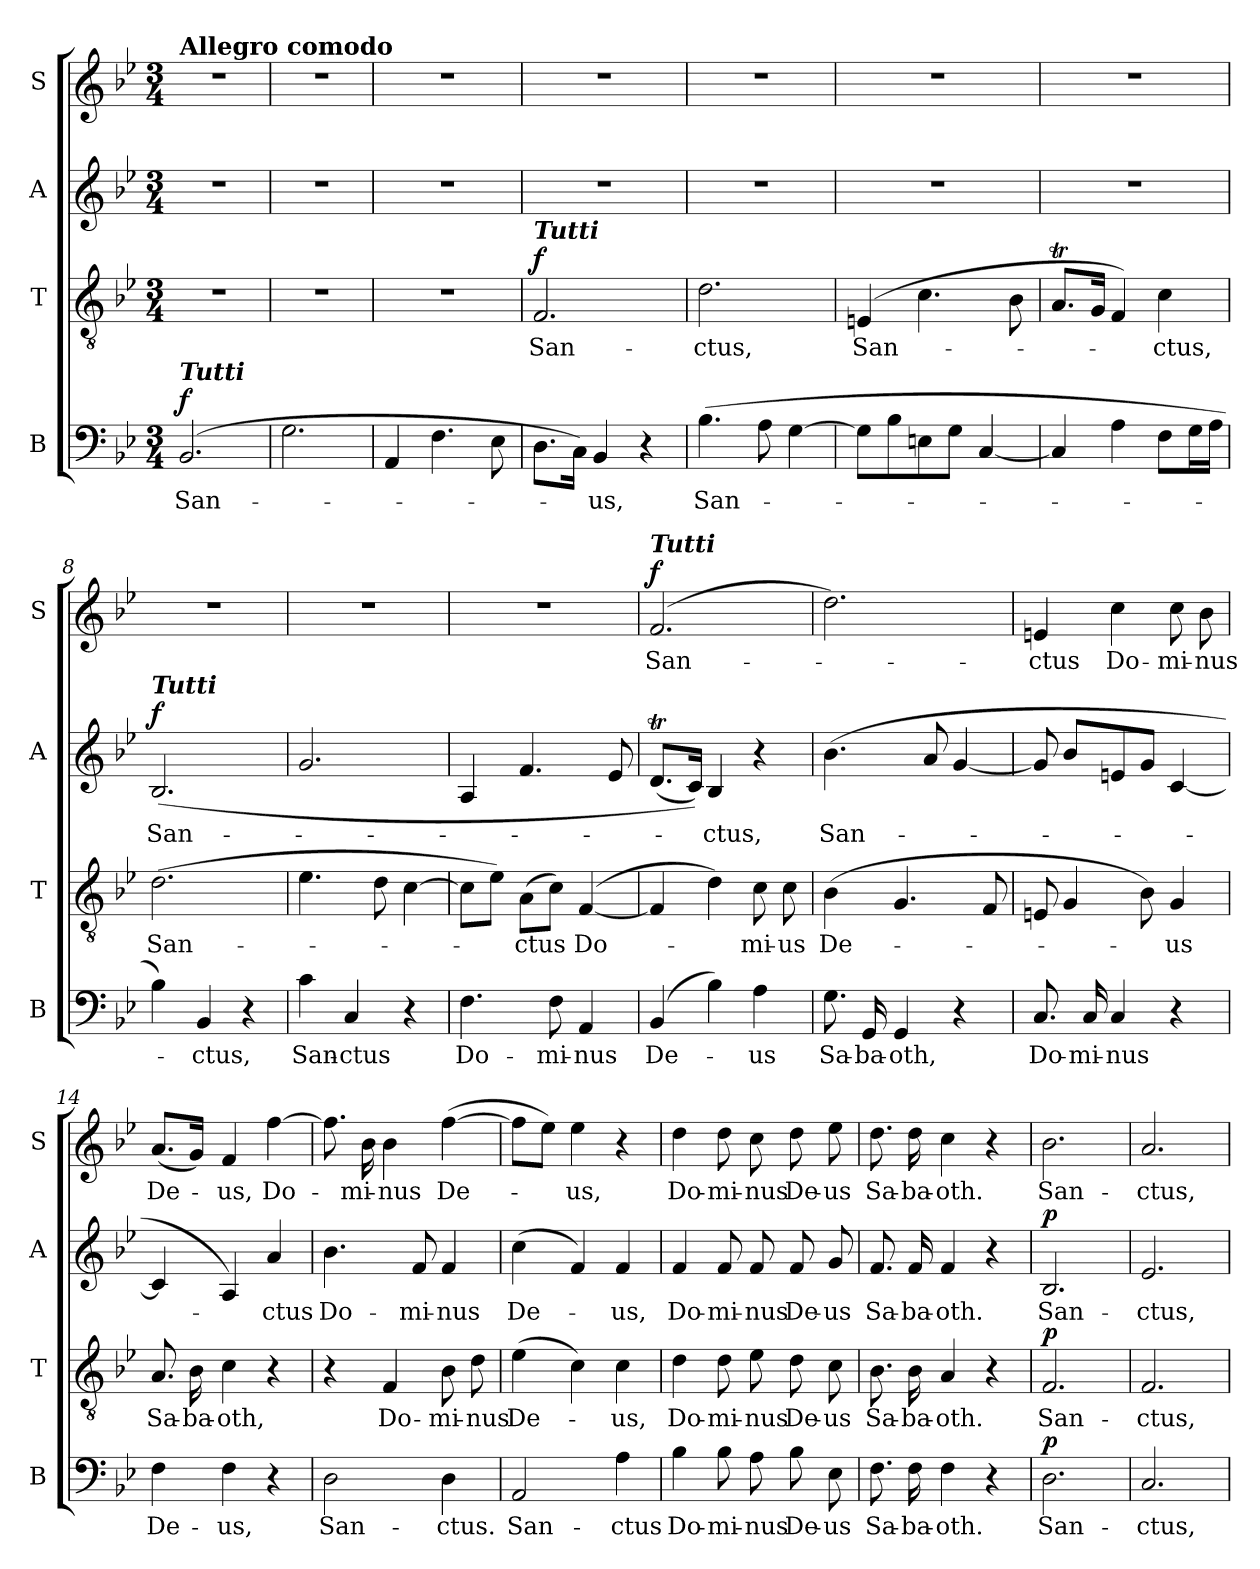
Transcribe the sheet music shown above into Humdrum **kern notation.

**kern	**text	**dynam	**kern	**text	**dynam	**kern	**text	**dynam	**kern	**text	**dynam
*part4	*part4	*part4	*part3	*part3	*part3	*part2	*part2	*part2	*part1	*part1	*part1
*staff4	*staff4	*staff4	*staff3	*staff3	*staff3	*staff2	*staff2	*staff2	*staff1	*staff1	*staff1
*I"B	*	*	*I"T	*	*	*I"A	*	*	*I"S	*	*
*I'B	*	*	*I'T	*	*	*I'A	*	*	*I'S	*	*
*clefF4	*	*	*clefGv2	*	*	*clefG2	*	*	*clefG2	*	*
*k[b-e-]	*	*	*k[b-e-]	*	*	*k[b-e-]	*	*	*k[b-e-]	*	*
*M3/4	*	*	*M3/4	*	*	*M3/4	*	*	*M3/4	*	*
*MM60	*	*	*MM60	*	*	*MM60	*	*	*MM60	*	*
=1	=1	=1	=1	=1	=1	=1	=1	=1	=1	=1	=1
!	!	!	!	!	!	!	!	!	!LO:TX:a:B:t=Allegro comodo	!	!
!LO:TX:a:Bi:t=Tutti	!	!	!	!	!	!	!	!	!	!	!
!	!LO:LY:b	!LO:DY:b	!	!	!	!	!	!	!	!	!
(2.BB-/	San-	f	2.r	.	.	2.r	.	.	2.r	.	.
=2	=2	=2	=2	=2	=2	=2	=2	=2	=2	=2	=2
2.G\	.	.	2.r	.	.	2.r	.	.	2.r	.	.
=3	=3	=3	=3	=3	=3	=3	=3	=3	=3	=3	=3
4AA/	.	.	2.r	.	.	2.r	.	.	2.r	.	.
4.F\	.	.	.	.	.	.	.	.	.	.	.
8E-\	.	.	.	.	.	.	.	.	.	.	.
=4	=4	=4	=4	=4	=4	=4	=4	=4	=4	=4	=4
!	!	!	!LO:TX:a:Bi:t=Tutti	!	!	!	!	!	!	!	!
!	!	!	!	!LO:LY:b	!LO:DY:b	!	!	!	!	!	!
8.D\L	.	.	2.F/	San-	f	2.r	.	.	2.r	.	.
16C\Jk)	.	.	.	.	.	.	.	.	.	.	.
!	!LO:LY:b	!	!	!	!	!	!	!	!	!	!
4BB-/	-us,	.	.	.	.	.	.	.	.	.	.
4r	.	.	.	.	.	.	.	.	.	.	.
=5	=5	=5	=5	=5	=5	=5	=5	=5	=5	=5	=5
!	!LO:LY:b	!	!	!LO:LY:b	!	!	!	!	!	!	!
(4.B-\	San-	.	2.d\	-ctus,	.	2.r	.	.	2.r	.	.
8A\	.	.	.	.	.	.	.	.	.	.	.
[4G\	.	.	.	.	.	.	.	.	.	.	.
=6	=6	=6	=6	=6	=6	=6	=6	=6	=6	=6	=6
!	!	!	!	!LO:LY:b	!	!	!	!	!	!	!
8G\L]	.	.	(4En/	San-	.	2.r	.	.	2.r	.	.
8B-\	.	.	.	.	.	.	.	.	.	.	.
8En\	.	.	4.c\	.	.	.	.	.	.	.	.
8G\J	.	.	.	.	.	.	.	.	.	.	.
[4C/	.	.	.	.	.	.	.	.	.	.	.
.	.	.	8B-\	.	.	.	.	.	.	.	.
=7	=7	=7	=7	=7	=7	=7	=7	=7	=7	=7	=7
4C/]	.	.	8.At/L	.	.	2.r	.	.	2.r	.	.
.	.	.	16G/Jk	.	.	.	.	.	.	.	.
4A\	.	.	4F/)	.	.	.	.	.	.	.	.
!	!	!	!	!LO:LY:b	!	!	!	!	!	!	!
8F\L	.	.	4c\	-ctus,	.	.	.	.	.	.	.
16G\L	.	.	.	.	.	.	.	.	.	.	.
16A\JJ	.	.	.	.	.	.	.	.	.	.	.
!!LO:LB:g=z
=8	=8	=8	=8	=8	=8	=8	=8	=8	=8	=8	=8
!	!	!	!	!	!	!LO:TX:a:Bi:t=Tutti	!	!	!	!	!
!	!	!	!	!LO:LY:b	!	!	!LO:LY:b	!LO:DY:b	!	!	!
4B-\)	.	.	(2.d\	San-	.	(2.B-/	San-	f	2.r	.	.
!	!LO:LY:b	!	!	!	!	!	!	!	!	!	!
4BB-/	-ctus,	.	.	.	.	.	.	.	.	.	.
4r	.	.	.	.	.	.	.	.	.	.	.
=9	=9	=9	=9	=9	=9	=9	=9	=9	=9	=9	=9
!	!LO:LY:b	!	!	!	!	!	!	!	!	!	!
4c\	San-	.	4.e-i\	.	.	2.g/	.	.	2.r	.	.
!	!LO:LY:b	!	!	!	!	!	!	!	!	!	!
4C/	-ctus	.	.	.	.	.	.	.	.	.	.
.	.	.	8d\	.	.	.	.	.	.	.	.
4r	.	.	[4c\	.	.	.	.	.	.	.	.
=10	=10	=10	=10	=10	=10	=10	=10	=10	=10	=10	=10
!	!LO:LY:b	!	!	!	!	!	!	!	!	!	!
4.F\	Do-	.	8c\L]	.	.	4A/	.	.	2.r	.	.
.	.	.	8e-\J)	.	.	.	.	.	.	.	.
!	!	!	!	!LO:LY:b	!	!	!	!	!	!	!
.	.	.	(8A\L	-ctus	.	4.f/	.	.	.	.	.
!	!LO:LY:b	!	!	!	!	!	!	!	!	!	!
8F\	-mi-	.	8c\J)	.	.	.	.	.	.	.	.
!	!LO:LY:b	!	!	!LO:LY:b	!	!	!	!	!	!	!
4AA/	-nus	.	([4F/	Do-	.	.	.	.	.	.	.
.	.	.	.	.	.	8e-/	.	.	.	.	.
=11	=11	=11	=11	=11	=11	=11	=11	=11	=11	=11	=11
!	!	!	!	!	!	!	!	!	!LO:TX:a:Bi:t=Tutti	!	!
!	!LO:LY:b	!	!	!	!	!	!	!	!	!LO:LY:b	!LO:DY:b
(4BB-/	De-	.	4F/]	.	.	(8.dt/L	.	.	(2.f/	San-	f
.	.	.	.	.	.	16c/Jk))	.	.	.	.	.
!	!	!	!	!	!	!	!LO:LY:b	!	!	!	!
4B-\)	.	.	4d\)	.	.	4B-/	-ctus,	.	.	.	.
!	!LO:LY:b	!	!	!LO:LY:b	!	!	!	!	!	!	!
4A\	-us	.	8c\	-mi-	.	4r	.	.	.	.	.
!	!	!	!	!LO:LY:b	!	!	!	!	!	!	!
.	.	.	8c\	-us	.	.	.	.	.	.	.
=12	=12	=12	=12	=12	=12	=12	=12	=12	=12	=12	=12
!	!LO:LY:b	!	!	!LO:LY:b	!	!	!LO:LY:b	!	!	!	!
8.G\	Sa-	.	(4B-\	De-	.	(4.b-\	San-	.	2.dd\)	.	.
!	!LO:LY:b	!	!	!	!	!	!	!	!	!	!
16GG/	-ba-	.	.	.	.	.	.	.	.	.	.
!	!LO:LY:b	!	!	!	!	!	!	!	!	!	!
4GG/	-oth,	.	4.G/	.	.	.	.	.	.	.	.
.	.	.	.	.	.	8a/	.	.	.	.	.
4r	.	.	.	.	.	[4g/	.	.	.	.	.
.	.	.	8F/	.	.	.	.	.	.	.	.
!!LO:LB:g=z
=13	=13	=13	=13	=13	=13	=13	=13	=13	=13	=13	=13
!	!LO:LY:b	!	!	!	!	!	!	!	!	!LO:LY:b	!
8.C/	Do-	.	8En/	.	.	8g/]	.	.	4en/	-ctus	.
.	.	.	4G/	.	.	8b-/L	.	.	.	.	.
!	!LO:LY:b	!	!	!	!	!	!	!	!	!	!
16C/	-mi-	.	.	.	.	.	.	.	.	.	.
!	!LO:LY:b	!	!	!	!	!	!	!	!	!LO:LY:b	!
4C/	-nus	.	.	.	.	8en/	.	.	4cc\	Do-	.
.	.	.	8B-\)	.	.	8g/J	.	.	.	.	.
!	!	!	!	!LO:LY:b	!	!	!	!	!	!LO:LY:b	!
4r	.	.	4G/	-us	.	[4c/	.	.	8cc\	-mi-	.
!	!	!	!	!	!	!	!	!	!	!LO:LY:b	!
.	.	.	.	.	.	.	.	.	8b-\	-nus	.
=14	=14	=14	=14	=14	=14	=14	=14	=14	=14	=14	=14
!	!LO:LY:b	!	!	!LO:LY:b	!	!	!	!	!	!LO:LY:b	!
4F\	De-	.	8.A/	Sa-	.	4c/]	.	.	(8.a/L	De-	.
!	!	!	!	!LO:LY:b	!	!	!	!	!	!	!
.	.	.	16B-\	-ba-	.	.	.	.	16g/Jk)	.	.
!	!LO:LY:b	!	!	!LO:LY:b	!	!	!	!	!	!LO:LY:b	!
4F\	-us,	.	4c\	-oth,	.	4A/)	.	.	4f/	-us,	.
!	!	!	!	!	!	!	!LO:LY:b	!	!	!LO:LY:b	!
4r	.	.	4r	.	.	4a/	-ctus	.	[4ff\	Do-	.
=15	=15	=15	=15	=15	=15	=15	=15	=15	=15	=15	=15
!	!LO:LY:b	!	!	!	!	!	!LO:LY:b	!	!	!	!
2D\	San-	.	4r	.	.	4.b-\	Do-	.	8.ff\]	.	.
!	!	!	!	!	!	!	!	!	!	!LO:LY:b	!
.	.	.	.	.	.	.	.	.	16b-\	-mi-	.
!	!	!	!	!LO:LY:b	!	!	!	!	!	!LO:LY:b	!
.	.	.	4F/	Do-	.	.	.	.	4b-\	-nus	.
!	!	!	!	!	!	!	!LO:LY:b	!	!	!	!
.	.	.	.	.	.	8f/	-mi-	.	.	.	.
!	!LO:LY:b	!	!	!LO:LY:b	!	!	!LO:LY:b	!	!	!LO:LY:b	!
4D\	-ctus.	.	8B-\	-mi-	.	4f/	-nus	.	([4ff\	De-	.
!	!	!	!	!LO:LY:b	!	!	!	!	!	!	!
.	.	.	8d\	-nus	.	.	.	.	.	.	.
=16	=16	=16	=16	=16	=16	=16	=16	=16	=16	=16	=16
!	!LO:LY:b	!	!	!LO:LY:b	!	!	!LO:LY:b	!	!	!	!
2AA/	San-	.	(4e-\	De-	.	(4cc\	De-	.	8ff\L]	.	.
.	.	.	.	.	.	.	.	.	8ee-\J)	.	.
!	!	!	!	!	!	!	!	!	!	!LO:LY:b	!
.	.	.	4c\)	.	.	4f/)	.	.	4ee-\	-us,	.
!	!LO:LY:b	!	!	!LO:LY:b	!	!	!LO:LY:b	!	!	!	!
4A\	-ctus	.	4c\	-us,	.	4f/	-us,	.	4r	.	.
=17	=17	=17	=17	=17	=17	=17	=17	=17	=17	=17	=17
!	!LO:LY:b	!	!	!LO:LY:b	!	!	!LO:LY:b	!	!	!LO:LY:b	!
4B-\	Do-	.	4d\	Do-	.	4f/	Do-	.	4dd\	Do-	.
!	!LO:LY:b	!	!	!LO:LY:b	!	!	!LO:LY:b	!	!	!LO:LY:b	!
8B-\	-mi-	.	8d\	-mi-	.	8f/	-mi-	.	8dd\	-mi-	.
!	!LO:LY:b	!	!	!LO:LY:b	!	!	!LO:LY:b	!	!	!LO:LY:b	!
8A\	-nus	.	8e-\	-nus	.	8f/	-nus	.	8cc\	-nus	.
!	!LO:LY:b	!	!	!LO:LY:b	!	!	!LO:LY:b	!	!	!LO:LY:b	!
8B-\	De-	.	8d\	De-	.	8f/	De-	.	8dd\	De-	.
!	!LO:LY:b	!	!	!LO:LY:b	!	!	!LO:LY:b	!	!	!LO:LY:b	!
8E-\	-us	.	8c\	-us	.	8g/	-us	.	8ee-\	-us	.
!!LO:PB:g=z
=18	=18	=18	=18	=18	=18	=18	=18	=18	=18	=18	=18
!	!LO:LY:b	!	!	!LO:LY:b	!	!	!LO:LY:b	!	!	!LO:LY:b	!
8.F\	Sa-	.	8.B-\	Sa-	.	8.f/	Sa-	.	8.dd\	Sa-	.
!	!LO:LY:b	!	!	!LO:LY:b	!	!	!LO:LY:b	!	!	!LO:LY:b	!
16F\	-ba-	.	16B-\	-ba-	.	16f/	-ba-	.	16dd\	-ba-	.
!	!LO:LY:b	!	!	!LO:LY:b	!	!	!LO:LY:b	!	!	!LO:LY:b	!
4F\	-oth.	.	4A/	-oth.	.	4f/	-oth.	.	4cc\	-oth.	.
4r	.	.	4r	.	.	4r	.	.	4r	.	.
=19	=19	=19	=19	=19	=19	=19	=19	=19	=19	=19	=19
!	!LO:LY:b	!LO:DY:b	!	!LO:LY:b	!LO:DY:b	!	!LO:LY:b	!LO:DY:b	!	!LO:LY:b	!
2.D\	San-	p	2.F/	San-	p	2.B-/	San-	p	2.b-\	San-	.
=20	=20	=20	=20	=20	=20	=20	=20	=20	=20	=20	=20
!	!LO:LY:b	!	!	!LO:LY:b	!	!	!LO:LY:b	!	!	!LO:LY:b	!
2.C/	-ctus,	.	2.F/	-ctus,	.	2.e-/	-ctus,	.	2.a/	-ctus,	.
=	=	=	=	=	=	=	=	=	=	=	=
*-	*-	*-	*-	*-	*-	*-	*-	*-	*-	*-	*-
